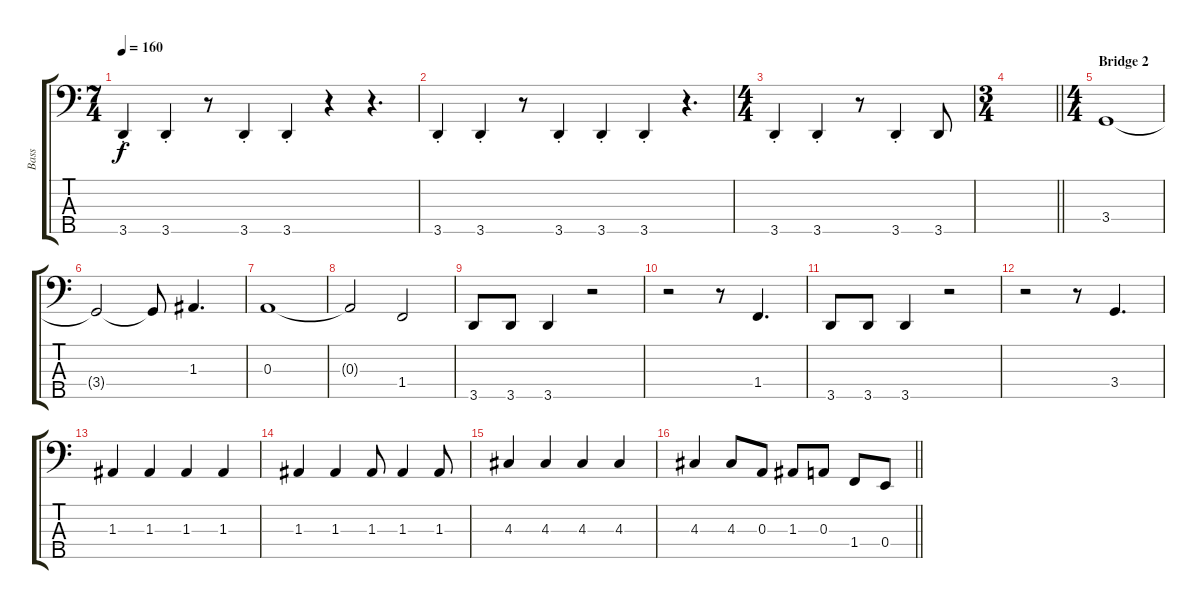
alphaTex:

\track ("Bass" "Bass") {instrument electricbassfinger}
\staff {score tabs}
\tuning (G2 D2 A1 E1 B0) {hide}
\ts (7 4)
\tempo 160
\clef f4
\ks c
3.5{st}.4{dy f} 3.5{st}.4 r.8 3.5{st}.4 3.5{st}.4 r.4 r.4{d} |
3.5{st}.4 3.5{st}.4 r.8 3.5{st}.4 3.5{st}.4 3.5{st}.4 r.4{d} |
\ts (4 4)
3.5{st}.4 3.5{st}.4 r.8 3.5{st}.4 3.5.8 |
\ts (3 4)
\barLineRight lightlight
|
\ts (4 4)
\section ("" "Bridge 2")
3.4.1 |
3.4{t}.2 3.4{t}.8 1.3.4{d} |
0.3.1 |
0.3{t}.2 1.4.2 |
3.5.8 3.5.8 3.5.4 r.2 |
r.2 r.8 1.4.4{d} |
3.5.8 3.5.8 3.5.4 r.2 |
r.2 r.8 3.4.4{d} |
1.3.4 1.3.4 1.3.4 1.3.4 |
1.3.4 1.3.4 1.3.8 1.3.4 1.3.8 |
4.3.4 4.3.4 4.3.4 4.3.4 |
\barLineRight lightlight
4.3.4 4.3.8 0.3.8 1.3.8 0.3.8 1.4.8 0.4.8
